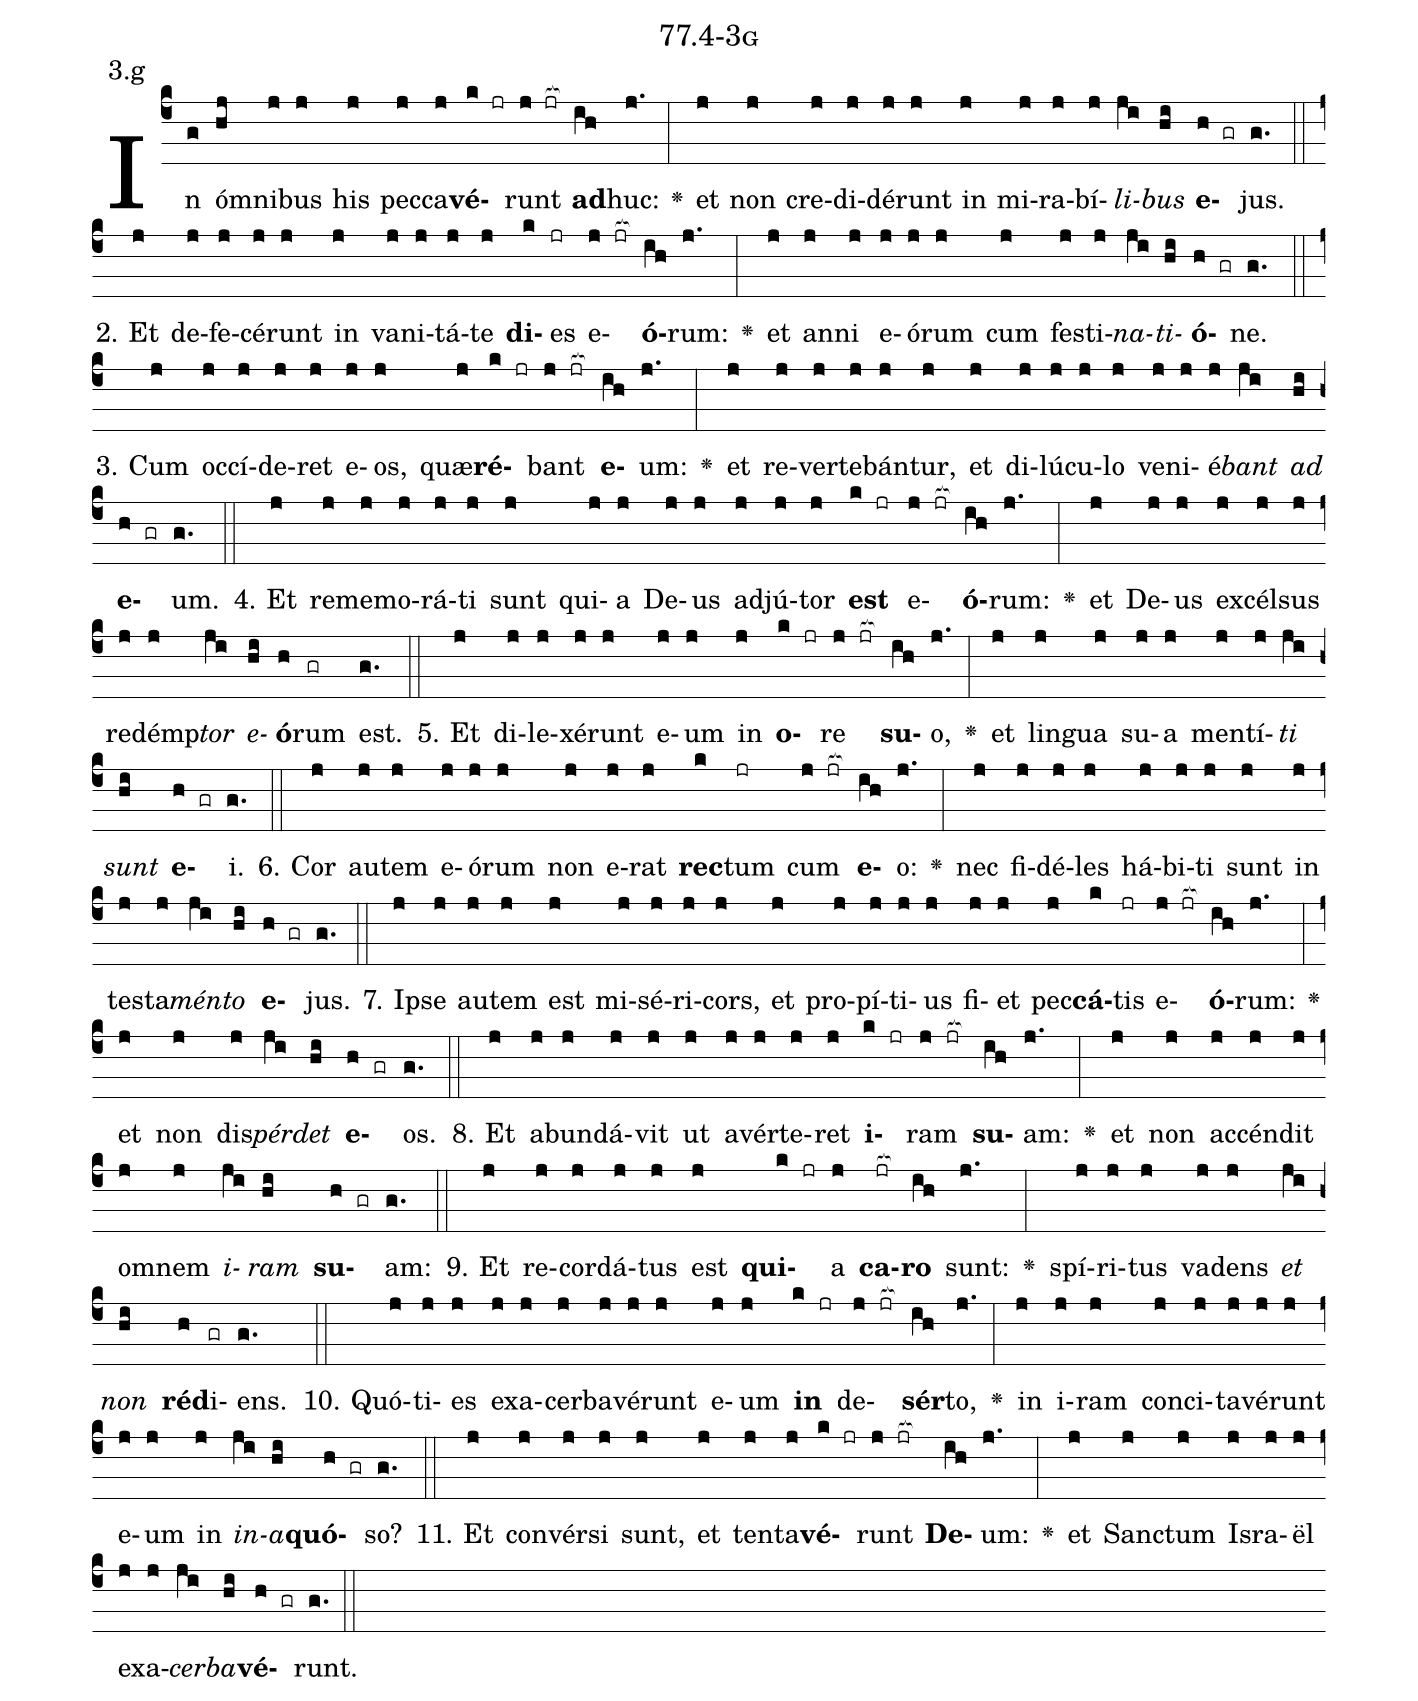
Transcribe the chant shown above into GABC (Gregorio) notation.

name: 77.4-3g;
annotation: 3.g;
%%
(c4)In(g) óm(hj)ni(j)bus(j) his(j) pec(j)ca(j)<b>vé</b>(k jr)runt(j jr[ocb:1{]) <b>ad</b>(ih[ocb:0}])huc:(j.) <v>\greheightstar</v>(:) et(j) non(j) cre(j)di(j)dé(j)runt(j) in(j) mi(j)ra(j)bí(j)<i>li</i>(ji)<i>bus</i>(hi) <b>e</b>(h gr)jus.(g.) (::)
2. Et(j) de(j)fe(j)cé(j)runt(j) in(j) va(j)ni(j)tá(j)te(j) <b>di</b>(k)es(jr) e(j jr[ocb:1{])<b>ó</b>(ih[ocb:0}])rum:(j.) <v>\greheightstar</v>(:) et(j) an(j)ni(j) e(j)ó(j)rum(j) cum(j) fes(j)ti(j)<i>na</i>(ji)<i>ti</i>(hi)<b>ó</b>(h gr)ne.(g.) (::)
3. Cum(j) oc(j)cí(j)de(j)ret(j) e(j)os,(j) quæ(j)<b>ré</b>(k jr)bant(j jr[ocb:1{]) <b>e</b>(ih[ocb:0}])um:(j.) <v>\greheightstar</v>(:) et(j) re(j)ver(j)te(j)bán(j)tur,(j) et(j) di(j)lú(j)cu(j)lo(j) ve(j)ni(j)é(j)<i>bant</i>(ji) <i>ad</i>(hi) <b>e</b>(h gr)um.(g.) (::)
4. Et(j) re(j)me(j)mo(j)rá(j)ti(j) sunt(j) qui(j)a(j) De(j)us(j) ad(j)jú(j)tor(j) <b>est</b>(k jr) e(j jr[ocb:1{])<b>ó</b>(ih[ocb:0}])rum:(j.) <v>\greheightstar</v>(:) et(j) De(j)us(j) ex(j)cél(j)sus(j) red(j)émp(j)<i>tor</i>(ji) <i>e</i>(hi)<b>ó</b>(h)rum(gr) est.(g.) (::)
5. Et(j) di(j)le(j)xé(j)runt(j) e(j)um(j) in(j) <b>o</b>(k jr)re(j jr[ocb:1{]) <b>su</b>(ih[ocb:0}])o,(j.) <v>\greheightstar</v>(:) et(j) lin(j)gua(j) su(j)a(j) men(j)tí(j)<i>ti</i>(ji) <i>sunt</i>(hi) <b>e</b>(h gr)i.(g.) (::)
6. Cor(j) au(j)tem(j) e(j)ó(j)rum(j) non(j) e(j)rat(j) <b>rec</b>(k)tum(jr) cum(j jr[ocb:1{]) <b>e</b>(ih[ocb:0}])o:(j.) <v>\greheightstar</v>(:) nec(j) fi(j)dé(j)les(j) há(j)bi(j)ti(j) sunt(j) in(j) tes(j)ta(j)<i>mén</i>(ji)<i>to</i>(hi) <b>e</b>(h gr)jus.(g.) (::)
7. Ip(j)se(j) au(j)tem(j) est(j) mi(j)sé(j)ri(j)cors,(j) et(j) pro(j)pí(j)ti(j)us(j) fi(j)et(j) pec(j)<b>cá</b>(k)tis(jr) e(j jr[ocb:1{])<b>ó</b>(ih[ocb:0}])rum:(j.) <v>\greheightstar</v>(:) et(j) non(j) dis(j)<i>pér</i>(ji)<i>det</i>(hi) <b>e</b>(h gr)os.(g.) (::)
8. Et(j) ab(j)un(j)dá(j)vit(j) ut(j) a(j)vér(j)te(j)ret(j) <b>i</b>(k jr)ram(j jr[ocb:1{]) <b>su</b>(ih[ocb:0}])am:(j.) <v>\greheightstar</v>(:) et(j) non(j) ac(j)cén(j)dit(j) om(j)nem(j) <i>i</i>(ji)<i>ram</i>(hi) <b>su</b>(h gr)am:(g.) (::)
9. Et(j) re(j)cor(j)dá(j)tus(j) est(j) <b>qui</b>(k jr)a(j) <b>ca</b>(jr[ocb:1{])<b>ro</b>(ih[ocb:0}]) sunt:(j.) <v>\greheightstar</v>(:) spí(j)ri(j)tus(j) va(j)dens(j) <i>et</i>(ji) <i>non</i>(hi) <b>réd</b>(h)i(gr)ens.(g.) (::)
10. Quó(j)ti(j)es(j) ex(j)a(j)cer(j)ba(j)vé(j)runt(j) e(j)um(j) <b>in</b>(k jr) de(j jr[ocb:1{])<b>sér</b>(ih[ocb:0}])to,(j.) <v>\greheightstar</v>(:) in(j) i(j)ram(j) con(j)ci(j)ta(j)vé(j)runt(j) e(j)um(j) in(j) <i>in</i>(ji)<i>a</i>(hi)<b>quó</b>(h gr)so?(g.) (::)
11. Et(j) con(j)vér(j)si(j) sunt,(j) et(j) ten(j)ta(j)<b>vé</b>(k jr)runt(j jr[ocb:1{]) <b>De</b>(ih[ocb:0}])um:(j.) <v>\greheightstar</v>(:) et(j) Sanc(j)tum(j) Is(j)ra(j)ël(j) ex(j)a(j)<i>cer</i>(ji)<i>ba</i>(hi)<b>vé</b>(h gr)runt.(g.) (::)
